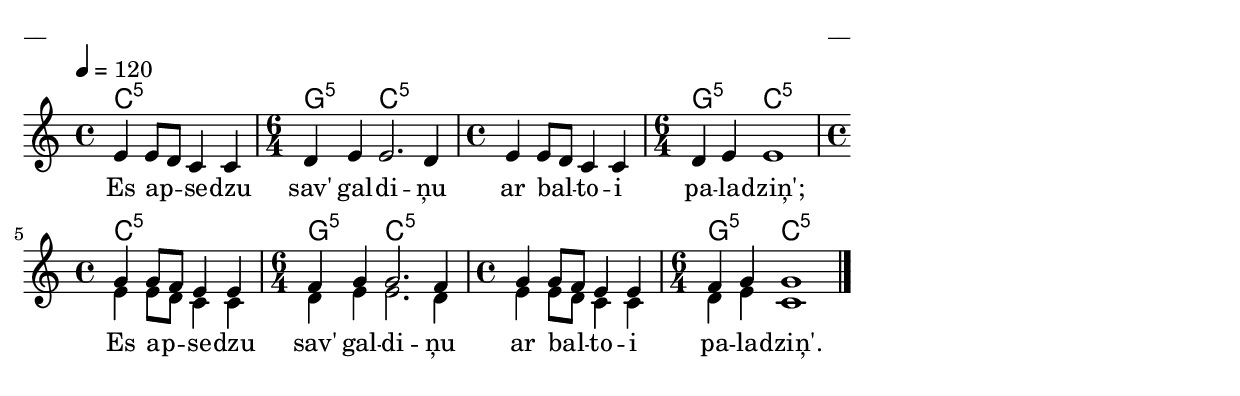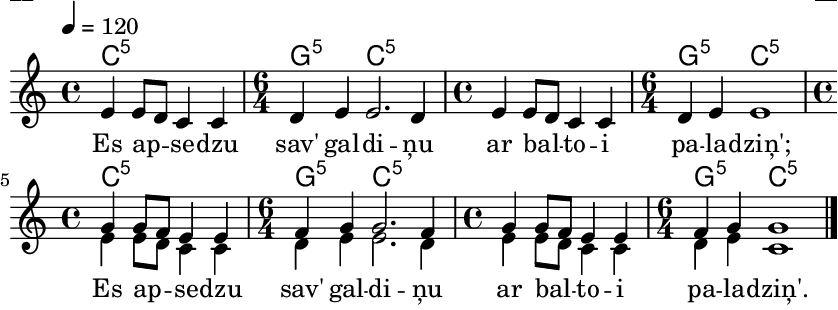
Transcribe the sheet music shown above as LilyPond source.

\version "2.13.18"
#(ly:set-option 'crop #t)

%\header {
%    title = "Es apsedzu sav' galdiņu"
%}
\paper {
line-width = 14\cm
left-margin = 0.4\cm
between-system-padding = 0.1\cm
between-system-space = 0.1\cm
}
\layout {
indent = #0
ragged-last = ##f
}


voiceA = \transpose d c { \relative c' {
\clef "treble"
\key d \major
\time 4/4 \tempo 4=120
fis4 fis8[ e] d4 d 
\time 6/4
e4 fis fis2. e4
\time 4/4
fis4 fis8[ e] d4 d
\time 6/4
e4 fis fis1 
\time 4/4

a4 a8[ g] fis4 fis 
\time 6/4
g4 a a2. g4
\time 4/4
a4 a8[ g] fis4 fis
\time 6/4
g4 a a1 


\bar "|."
} }

lyricA = \lyricmode {
Es ap -- se -- dzu sav' gal -- di -- ņu 
ar bal -- to -- i pa -- la -- dziņ';
Es ap -- se -- dzu sav' gal -- di -- ņu 
ar bal -- to -- i pa -- la -- dziņ'.
}

voiceB = \transpose d c { \relative c' {
\clef "treble"
\key d \major
%\time 4/4
s1
%\time 6/4
s1.
%\time 4/4
s1
%\time 6/4
s1.
\time 4/4
fis4 fis8[ e] d4 d 
\time 6/4
e4 fis fis2. e4
\time 4/4
fis4 fis8[ e] d4 d
\time 6/4
e4 fis d1
\bar "|."
} }

chordsA = \chordmode {
\time 4/4
c1:5 | 
\time 6/4
g2:5 c1:5 |
\time 4/4
c1:5 |
\time 6/4
g2:5 c1:5 |
\time 4/4
c1:5 | 
\time 6/4
g2:5 c1:5 |
\time 4/4
c1:5 |
\time 6/4
g2:5 c1:5 |
}


fullScore = <<
\new ChordNames { 
\set chordChanges = ##t
\chordsA 
}
\new Staff {
<<
\new Voice = "voiceA" { \voiceOne \autoBeamOff \voiceA }
\new Lyrics \lyricsto "voiceA" \lyricA
\new Voice = "voiceB" { \voiceTwo \autoBeamOff \voiceB }
>>
}
>>

\score {
\fullScore
\header { piece = "__" opus = "__" }
}
\markup { \with-color #(x11-color 'white) \sans \smaller "__" }
\score {
\unfoldRepeats
\fullScore
\midi {
\context { \Staff \remove "Staff_performer" }
\context { \Voice \consists "Staff_performer" }
}
}


